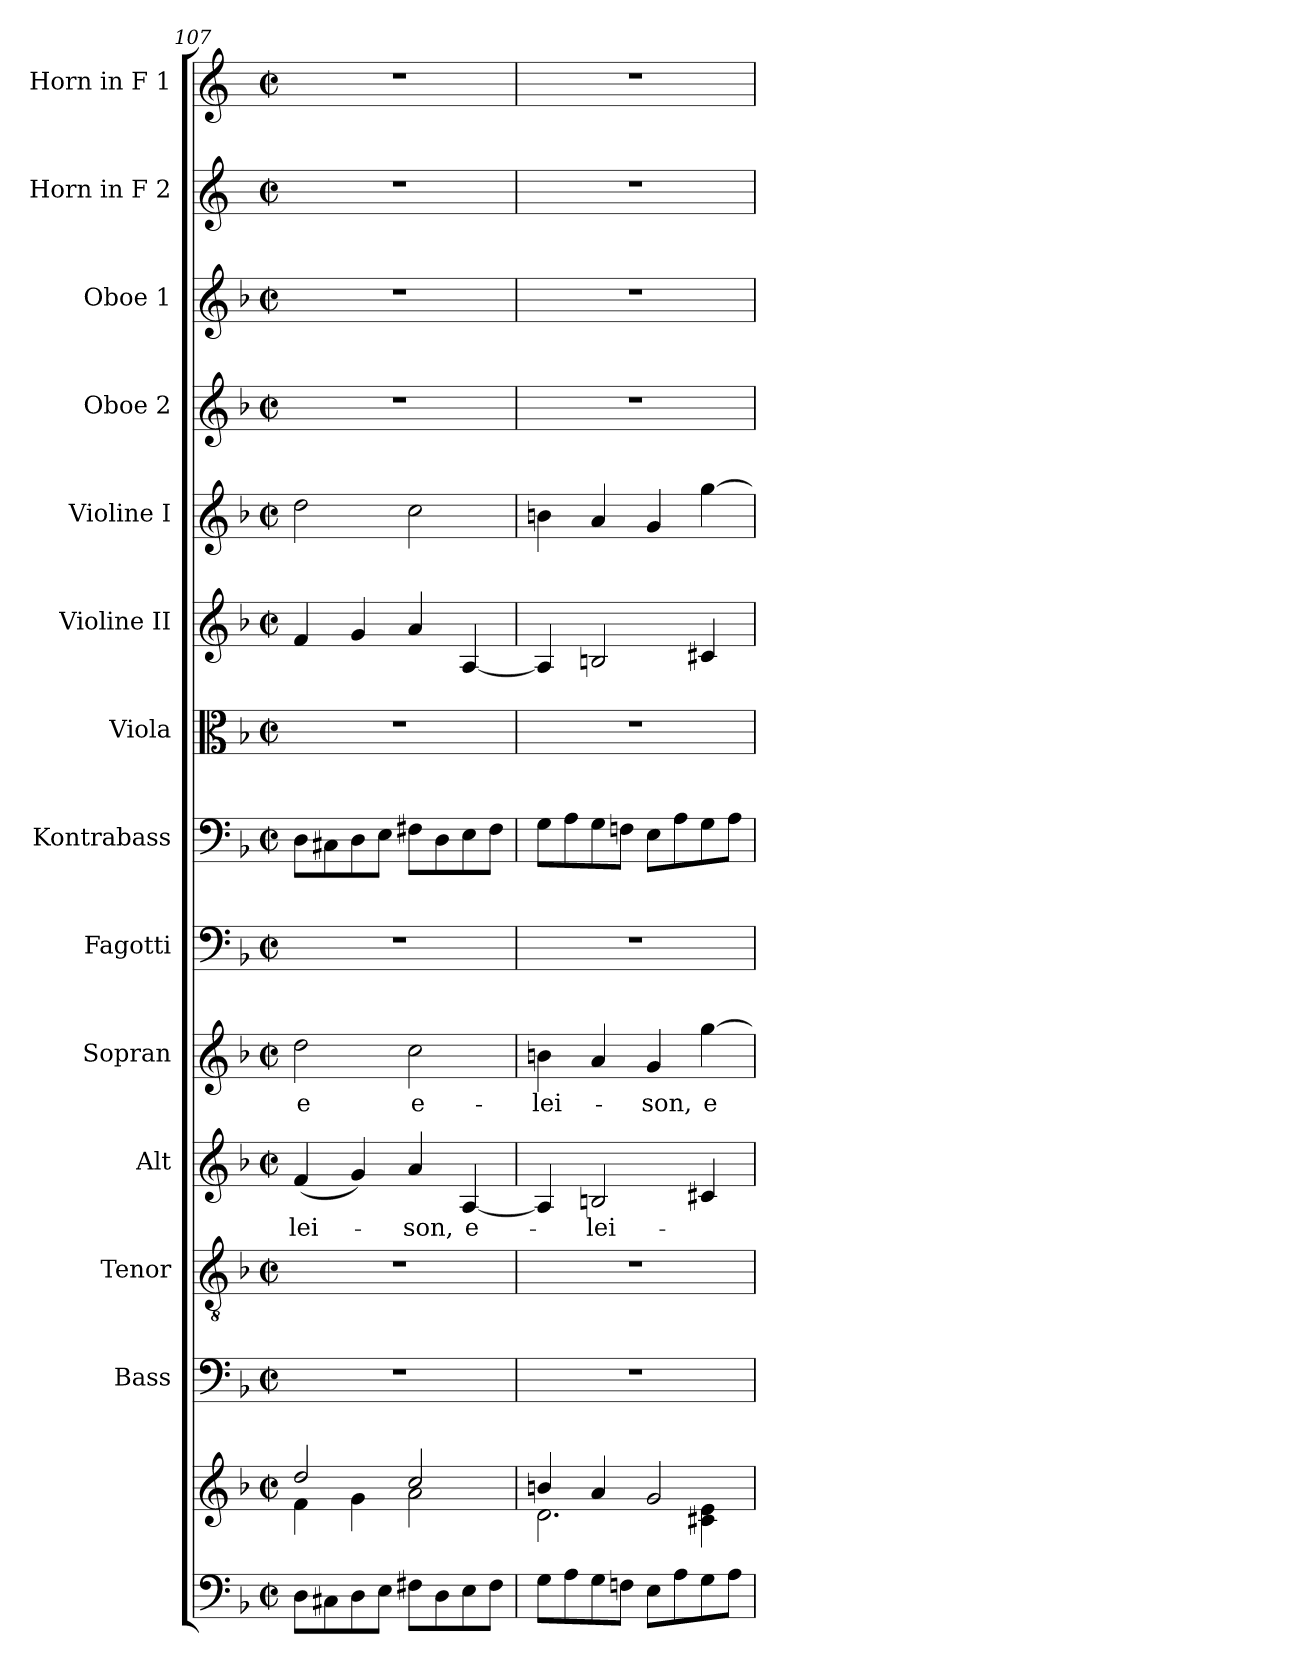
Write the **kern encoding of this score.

**kern	**kern	**kern	**kern	**kern	**text	**kern	**text	**kern	**kern	**kern	**kern	**kern	**kern	**kern	**kern	**kern
*part14	*part14	*part13	*part12	*part11	*part11	*part10	*part10	*part9	*part8	*part7	*part6	*part5	*part4	*part3	*part2	*part1
*staff15	*staff14	*staff13	*staff12	*staff11	*staff11	*staff10	*staff10	*staff9	*staff8	*staff7	*staff6	*staff5	*staff4	*staff3	*staff2	*staff1
*	*	*I"Bass	*I"Tenor	*I"Alt	*	*I"Sopran	*	*I"Fagotti	*I"Kontrabass	*I"Viola	*I"Violine II	*I"Violine I	*I"Oboe 2	*I"Oboe 1	*I"Horn in F 2	*I"Horn in F 1
*	*	*I'B.	*I'T.	*I'A.	*	*I'S.	*	*I'Fg.	*I'Kb.	*I'Vla.	*I'Vl. II	*I'Vl. I	*I'Ob. 2	*I'Ob. 1	*	*
*clefF4	*clefG2	*clefF4	*clefGv2	*clefG2	*	*clefG2	*	*clefF4	*clefF4	*clefC3	*clefG2	*clefG2	*clefG2	*clefG2	*clefG2	*clefG2
*	*	*	*	*	*	*	*	*	*ITrd7c12	*	*	*	*	*	*ITrd4c7	*ITrd4c7
*k[b-]	*k[b-]	*k[b-]	*k[b-]	*k[b-]	*	*k[b-]	*	*k[b-]	*k[b-]	*k[b-]	*k[b-]	*k[b-]	*k[b-]	*k[b-]	*k[b-]	*k[b-]
*F:	*F:	*F:	*F:	*F:	*	*F:	*	*F:	*F:	*F:	*F:	*F:	*F:	*F:	*F:	*F:
*M2/2	*M2/2	*M2/2	*M2/2	*M2/2	*	*M2/2	*	*M2/2	*M2/2	*M2/2	*M2/2	*M2/2	*M2/2	*M2/2	*M2/2	*M2/2
*met(c|)	*met(c|)	*met(c|)	*met(c|)	*met(c|)	*	*met(c|)	*	*met(c|)	*met(c|)	*met(c|)	*met(c|)	*met(c|)	*met(c|)	*met(c|)	*met(c|)	*met(c|)
=107	=107	=107	=107	=107	=107	=107	=107	=107	=107	=107	=107	=107	=107	=107	=107	=107
*	*^	*	*	*	*	*	*	*	*	*	*	*	*	*	*	*
!	!	!	!	!	!	!LO:LY:b	!	!LO:LY:b	!	!	!	!	!	!	!	!	!
8D\L	2dd/	4f\	1r	1r	(<4f/	-lei-	2dd\	-e	1r	8DD\L	1r	4f/	2dd\	1r	1r	1r	1r
8C#X\	.	.	.	.	.	.	.	.	.	8CC#X\	.	.	.	.	.	.	.
8D\	.	4g\	.	.	4g/)	.	.	.	.	8DD\	.	4g/	.	.	.	.	.
8E\J	.	.	.	.	.	.	.	.	.	8EE\J	.	.	.	.	.	.	.
!	!	!	!	!	!	!LO:LY:b	!	!LO:LY:b	!	!	!	!	!	!	!	!	!
8F#X\L	2cc/	2a\	.	.	4a/	-son,	2cc\	e-	.	8FF#X\L	.	4a/	2cc\	.	.	.	.
8D\	.	.	.	.	.	.	.	.	.	8DD\	.	.	.	.	.	.	.
!	!	!	!	!	!	!LO:LY:b	!	!	!	!	!	!	!	!	!	!	!
8E\	.	.	.	.	[4A/	e-	.	.	.	8EE\	.	[4A/	.	.	.	.	.
8F#\J	.	.	.	.	.	.	.	.	.	8FF#\J	.	.	.	.	.	.	.
=108	=108	=108	=108	=108	=108	=108	=108	=108	=108	=108	=108	=108	=108	=108	=108	=108	=108
!	!	!	!	!	!	!	!	!LO:LY:b	!	!	!	!	!	!	!	!	!
8G\L	4bn/	2.d\	1r	1r	4A/]	.	4bn\	-lei-	1r	8GG\L	1r	4A/]	4bn\	1r	1r	1r	1r
8A\	.	.	.	.	.	.	.	.	.	8AA\	.	.	.	.	.	.	.
!	!	!	!	!	!	!LO:LY:b	!	!	!	!	!	!	!	!	!	!	!
8G\	4a/	.	.	.	2Bn/	-lei-	4a/	.	.	8GG\	.	2Bn/	4a/	.	.	.	.
8Fn\J	.	.	.	.	.	.	.	.	.	8FFn\J	.	.	.	.	.	.	.
!	!	!	!	!	!	!	!	!LO:LY:b	!	!	!	!	!	!	!	!	!
8E\L	2g/	.	.	.	.	.	4g/	-son,	.	8EE\L	.	.	4g/	.	.	.	.
8A\	.	.	.	.	.	.	.	.	.	8AA\	.	.	.	.	.	.	.
!	!	!	!	!	!	!	!	!LO:LY:b	!	!	!	!	!	!	!	!	!
8G\	.	4c#X\ 4e\	.	.	4c#X/	.	[4gg\	e-	.	8GG\	.	4c#X/	[4gg\	.	.	.	.
8A\J	.	.	.	.	.	.	.	.	.	8AA\J	.	.	.	.	.	.	.
*	*v	*v	*	*	*	*	*	*	*	*	*	*	*	*	*	*	*
=	=	=	=	=	=	=	=	=	=	=	=	=	=	=	=	=
*-	*-	*-	*-	*-	*-	*-	*-	*-	*-	*-	*-	*-	*-	*-	*-	*-
